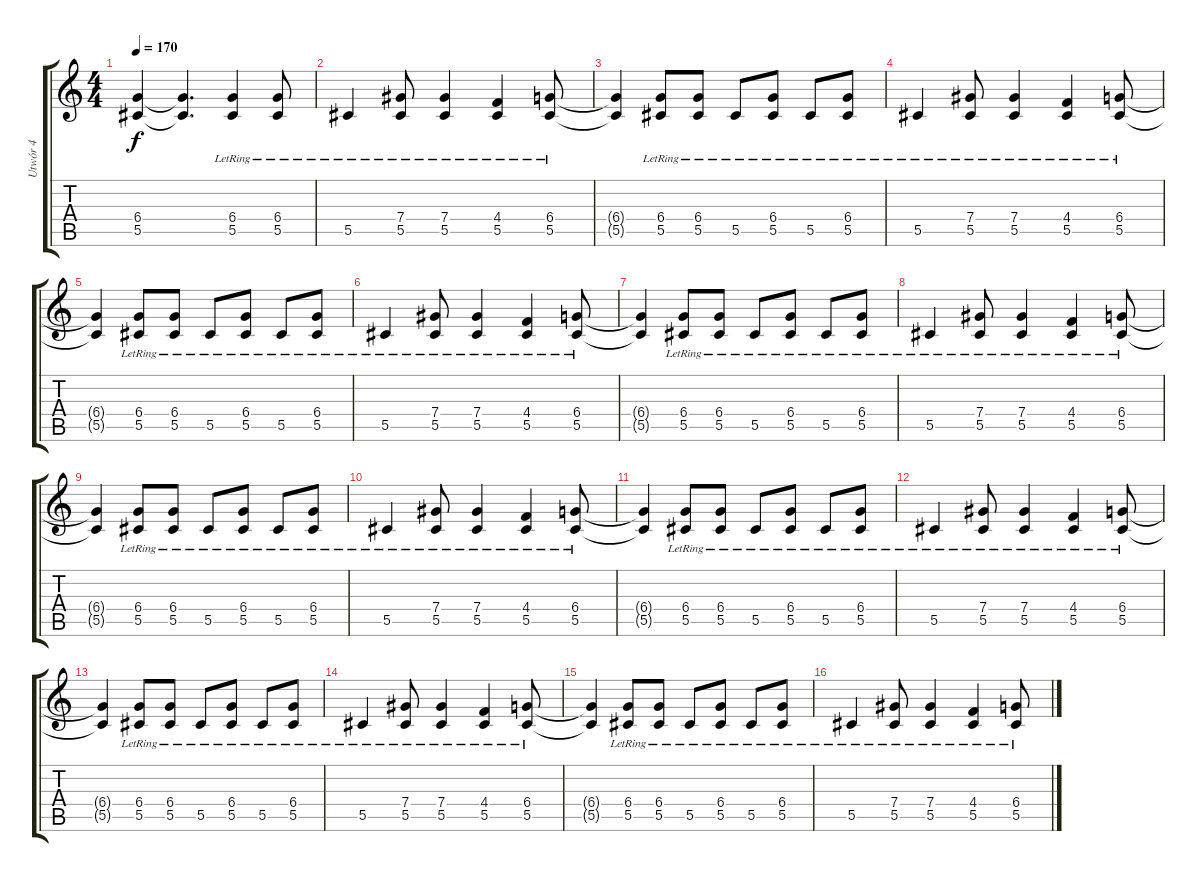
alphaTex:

\track ("Utwór 4" "Utwór 4") {instrument electricguitarclean}
\staff {score tabs}
\tuning (Eb4 Bb3 Gb3 Db3 Ab2 Db2) {hide}
\ts (4 4)
\tempo 170
\clef g2
\ks c
(6.4{t} 5.5{t}).4{dy f} (6.4{t} 5.5{t}).4{d} (6.4{lr} 5.5{lr}).4 (6.4{lr} 5.5{lr}).8 |
5.5{lr}.4 (7.4{lr} 5.5{lr}).8 (7.4{lr} 5.5{lr}).4 (4.4{lr} 5.5{lr}).4 (6.4{lr} 5.5{lr}).8 |
(6.4{t} 5.5{t}).4 (6.4{lr} 5.5{lr}).8 (6.4{lr} 5.5{lr}).8 5.5{lr}.8 (6.4{lr} 5.5{lr}).8 5.5{lr}.8 (6.4{lr} 5.5{lr}).8 |
5.5{lr}.4 (7.4{lr} 5.5{lr}).8 (7.4{lr} 5.5{lr}).4 (4.4{lr} 5.5{lr}).4 (6.4{lr} 5.5{lr}).8 |
(6.4{t} 5.5{t}).4 (6.4{lr} 5.5{lr}).8 (6.4{lr} 5.5{lr}).8 5.5{lr}.8 (6.4{lr} 5.5{lr}).8 5.5{lr}.8 (6.4{lr} 5.5{lr}).8 |
5.5{lr}.4 (7.4{lr} 5.5{lr}).8 (7.4{lr} 5.5{lr}).4 (4.4{lr} 5.5{lr}).4 (6.4{lr} 5.5{lr}).8 |
(6.4{t} 5.5{t}).4 (6.4{lr} 5.5{lr}).8 (6.4{lr} 5.5{lr}).8 5.5{lr}.8 (6.4{lr} 5.5{lr}).8 5.5{lr}.8 (6.4{lr} 5.5{lr}).8 |
5.5{lr}.4 (7.4{lr} 5.5{lr}).8 (7.4{lr} 5.5{lr}).4 (4.4{lr} 5.5{lr}).4 (6.4{lr} 5.5{lr}).8 |
(6.4{t} 5.5{t}).4 (6.4{lr} 5.5{lr}).8 (6.4{lr} 5.5{lr}).8 5.5{lr}.8 (6.4{lr} 5.5{lr}).8 5.5{lr}.8 (6.4{lr} 5.5{lr}).8 |
5.5{lr}.4 (7.4{lr} 5.5{lr}).8 (7.4{lr} 5.5{lr}).4 (4.4{lr} 5.5{lr}).4 (6.4{lr} 5.5{lr}).8 |
(6.4{t} 5.5{t}).4 (6.4{lr} 5.5{lr}).8 (6.4{lr} 5.5{lr}).8 5.5{lr}.8 (6.4{lr} 5.5{lr}).8 5.5{lr}.8 (6.4{lr} 5.5{lr}).8 |
5.5{lr}.4 (7.4{lr} 5.5{lr}).8 (7.4{lr} 5.5{lr}).4 (4.4{lr} 5.5{lr}).4 (6.4{lr} 5.5{lr}).8 |
(6.4{t} 5.5{t}).4 (6.4{lr} 5.5{lr}).8 (6.4{lr} 5.5{lr}).8 5.5{lr}.8 (6.4{lr} 5.5{lr}).8 5.5{lr}.8 (6.4{lr} 5.5{lr}).8 |
5.5{lr}.4 (7.4{lr} 5.5{lr}).8 (7.4{lr} 5.5{lr}).4 (4.4{lr} 5.5{lr}).4 (6.4{lr} 5.5{lr}).8 |
(6.4{t} 5.5{t}).4 (6.4{lr} 5.5{lr}).8 (6.4{lr} 5.5{lr}).8 5.5{lr}.8 (6.4{lr} 5.5{lr}).8 5.5{lr}.8 (6.4{lr} 5.5{lr}).8 |
5.5{lr}.4 (7.4{lr} 5.5{lr}).8 (7.4{lr} 5.5{lr}).4 (4.4{lr} 5.5{lr}).4 (6.4{lr} 5.5{lr}).8
